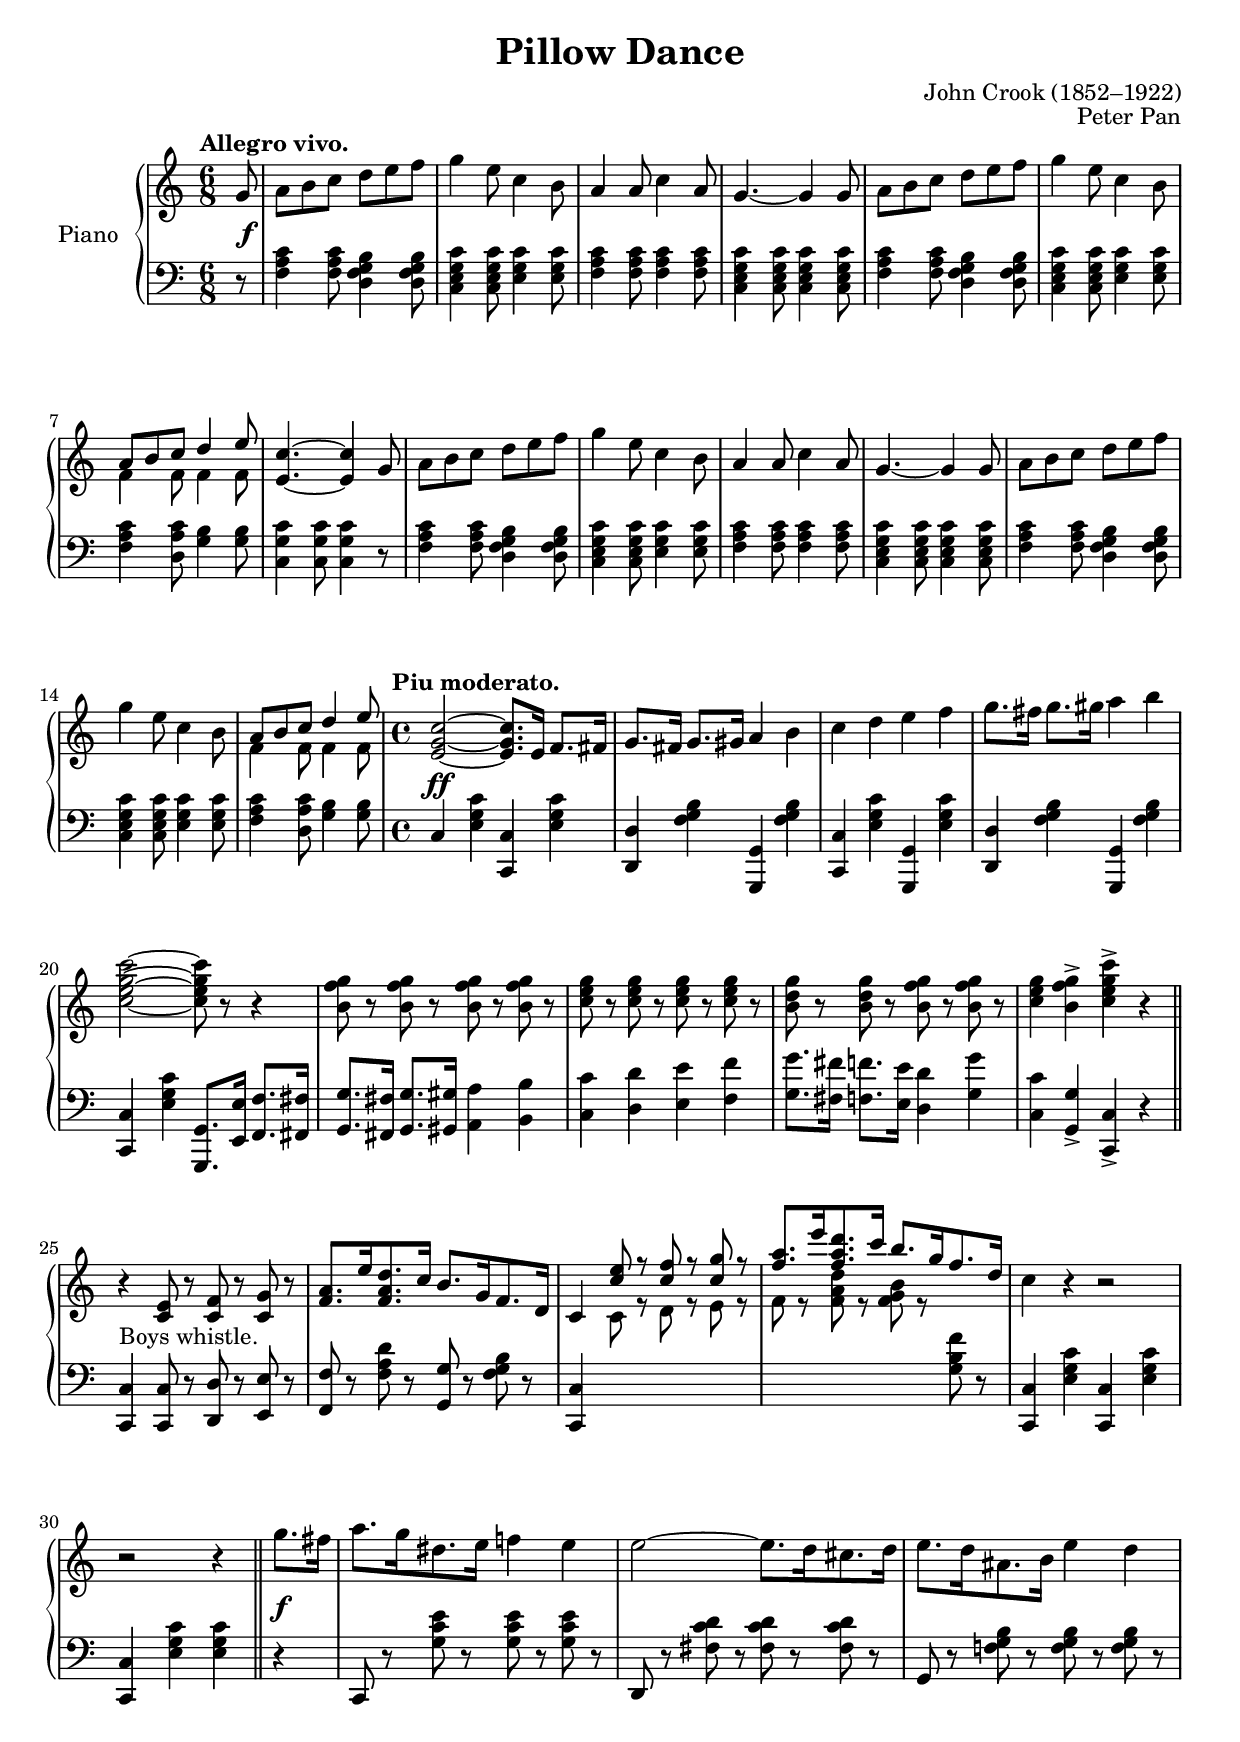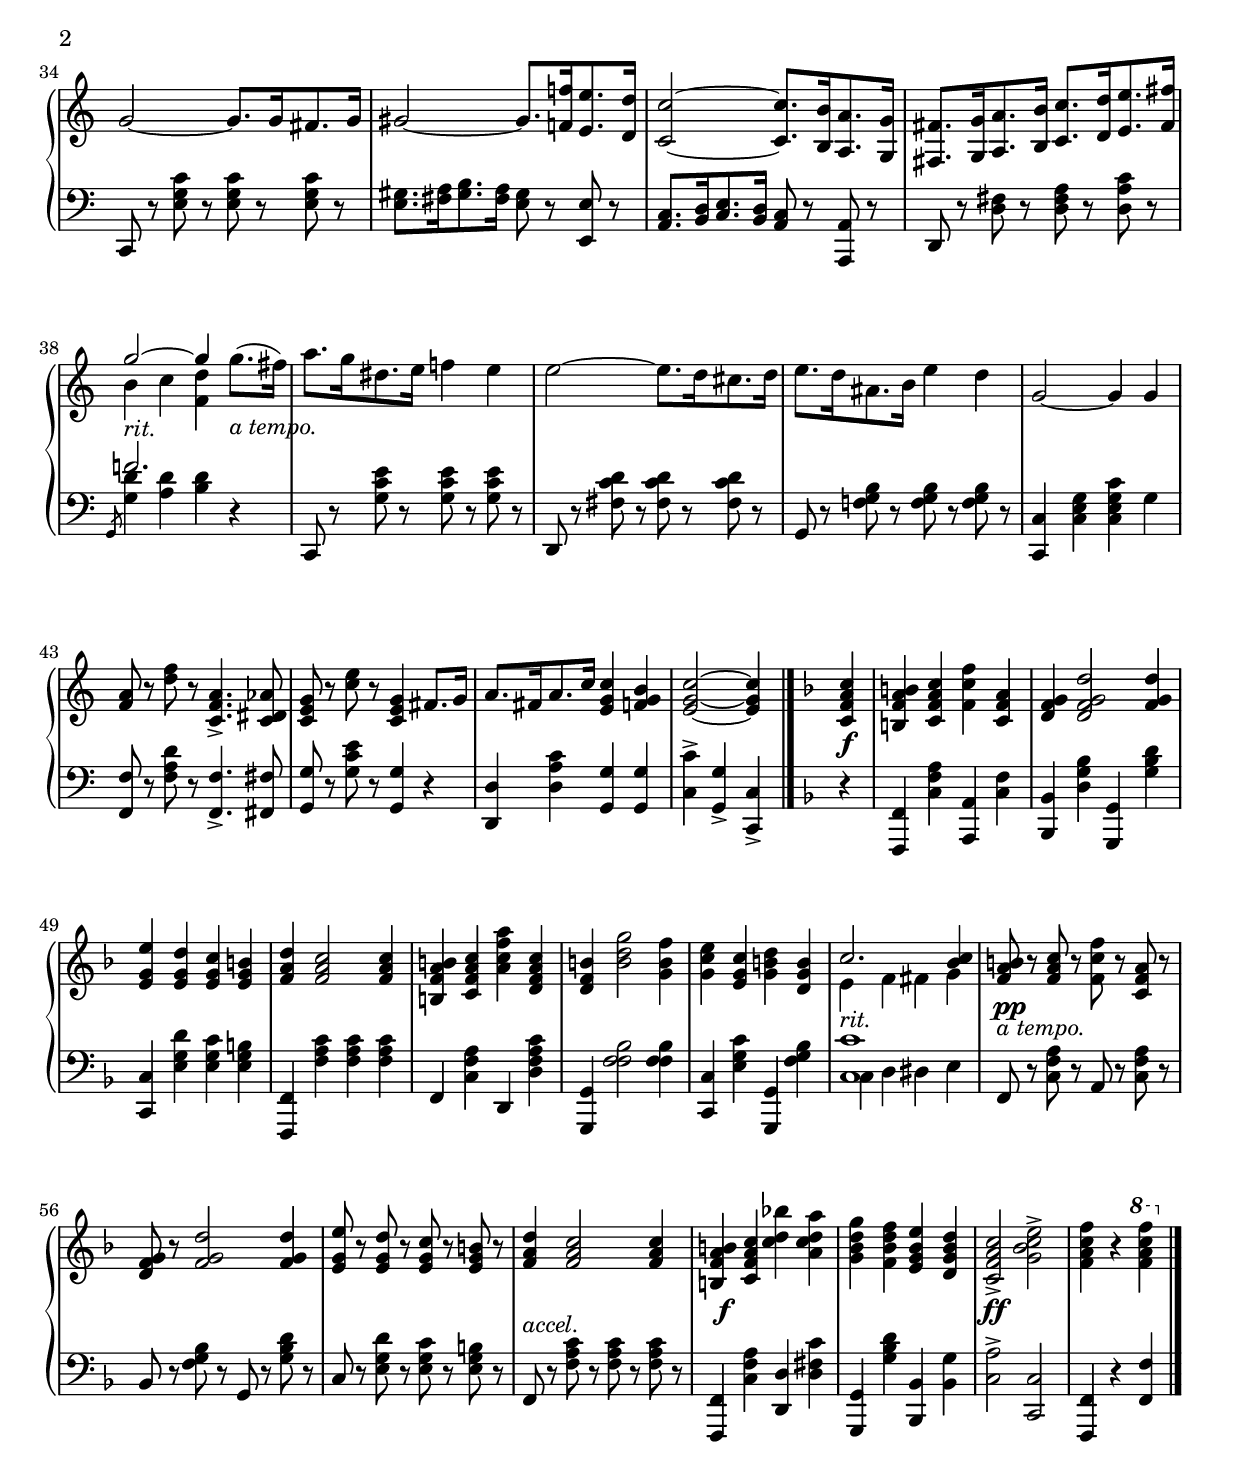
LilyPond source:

\version "2.19.52"
\language "english"
\include "Peter_Pan.ily"

\include "articulate.ly"

\header {
  title = "Pillow Dance"
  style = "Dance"
}

\tagGroup #'(midi-only score-only)


dynamicsOne = {
		s8\f	|
	s2.*15		|
}

upperOne = \relative c'' {
  \repeat unfold 2 {
						g8	|
    \repeat unfold 2 {
	a	b	c	d	e	f	|
	g4		e8	c4		b8	|
    }
    \alternative {
      {
	a4		a8	c4		a8	|
	g4.~			g4		g8	|
      }
      {
        << {
	a8	b	c	d4		e8	|
        } \\ {
	f,4		f8	f4		f8	|
        } >>
      }
    }
  }
  \alternative {
    {
	<e c'>4.~		q4		%…
    }
    {}
  }
}

lowerOne = \relative c {
  \repeat unfold 2 {
						r8	|
    \repeat unfold 2 {
	<f a c>4	q8	<d f g b>4	q8	|
	<c e g c>4	q8	<e g c>4	q8	|
    }
    \alternative {
      {
	<f a c>4	q8	q4		q8	|
	<c e g c>4	q8	q4		q8	|
      }
      {
	<f a c>4	<d a'c>8<g b>4		q8	|
      }
    }
  }
  \alternative {
    {
	<c, g' c>4	q8	q4		%…
    }
    {}
  }
}

pedalOne = {
		s8	|
	s2.*15		|
}


dynamicsTwo = {
	<>\ff
	s1*9	|
}

upperTwo = \relative c' {
	<e g c>2~			q8.	e16	f8.	fs16	|

	g8.	fs16	g8.	gs16	a4		b		|
	c		d		e		f		|
	g8.	fs16	g8.	gs16	a4		b		|
	<c, e g c>2~			q8	r	r4		|

	<b f' g>8 r	q	r	q	r	q	r	|
	<c e g>	r	q	r	q	r	q	r	|
	<b d g>	r	q	r	<b f' g> r	q	r	|
	<c e g>4	<b f' g>->	<c e g c>->	r		|
}

lowerTwo = \relative c {
	c4		<e g c>		<c c,>		<e g c>		|

	<d d,>		<f g b>		<g, g,>		<f' g b>	|
	<c c,>		<e g c>		<g, g,>		<e' g c>	|
	<d d,>		<f g b>		<g, g,>		<f' g b>	|
	<c c,>		<e g c>	<g, g,>8. <e e'>16 <f f'>8. <fs fs'>16	|

	<g g'>8. <fs fs'>16 <g g'>8. <gs gs'>16	<a a'>4	<b b'>		|
	<c c'>		<d d'>		<e e'>		<f f'>		|
	<g g'>8. <fs fs'>16 <f f'>8. <e e'>16	<d d'>4	<g g'>		|
	<c, c'>		<g g'>->	<c, c'>->	r		|
}

pedalTwo = {
	s1*9	|
}


dynamicsThree = {
  <>-\markup \upright "Boys whistle."
	s1*5	|
	s2.	%…
}

upperThree = \relative c' {
	r4		<c e>8	r	<c f>	r	<c g'>	r	|
	<f a>8.[e'16	<f, a d>8. c'16]b8.[	g16	f8.	d16]	|
	c4    \voiceOne	<c' e>8	r	<c f>	r	<c g'>	r	|
	<f a>8.[e'16	<f, a d>8. c'16]b8.[	g16	f8.	d16]	|

  \oneVoice
	c4		r		r2				|
	r2				r4		%…
}

lowerThree = \relative c {
	<c c,>4		q8	r	<d d,>	r	<e e,>	r	|
	<f f,>	r	<f a d>	r	<g g,>	r	<f g b>	r	|
	<c c,>4		%…
  \change Staff = "upper"
  \voiceTwo
			c'8	r	d	r	e	r	|
	f	r	<f a d>	r	<f g b>	r	%…
  \change Staff = "lower"
  \oneVoice
							<g, b f'>8 r	|

	<c, c,>4	<e g c>		<c c,>		<e g c>		|
	<c c,>		<e g c>		q		%…
}

pedalThree = {
	s1*5	|
	s2.	%…
}


dynamicsFour = {
	<>\f
				s4	|
	s1*7				|
	<>-\markup "rit."
	s2.			%…

	<>-\markup "a tempo."
				s4	|
	s1*7				|
	s2.			%…
}

upperFour = \relative c''' {
							g8.	fs16	|
	a8.[	g16	ds8.	e16]	f!4		e		|
	e2~				e8.[	d16	cs8.	d16]	|
	e8.[	d16	as8.	b16]	e4		d		|
	g,2~				g8.[	g16	fs8.	g16]	|

	gs2~				gs8.[ <f!f'!>16 <e e'>8. <d d'>16] |
	<c c'>2~			q8.[	<b b'>16<a a'>8.<g g'>16]|
	<fs fs'>8.[ <g g'>16 <a a'>8. <b b'>16]
					<c c'>8.[ <d d'>16 <e e'>8. <fs fs'>16]|
  << {
	g'2~				g4		%…
  } \\ {
	b,4		c		<d f,>		%…
  } >>

							g8.(	fs16)	|
	a8.[	g16	ds8.	e16]	f!4		e		|
	e2~				e8.[	d16	cs8.	d16]	|
	e8.[	d16	as8.	b16]	e4		d		|
	g,2~				g4		g		|

	<f a>8	r	<d' f>	r	<c, f a>4.->		<c ds af'>8|
	<c e g>	r	<c' e>	r	<c, e g>4	fs8.	g16	|
	a8.[	fs16	a8.	c16]	<e, g c>4	<f g b>		|
	<e g c>2~			q4		%…
}

lowerFour = \relative c, {
							r4		|
	c8	r	<g''c e>r	q	r	q	r	|
	d,	r	<fs'c'd>r	q	r	q	r	|
	g,	r	<f'!g b>r	q	r	q	r	|
	c,	r	<e'g c>	r	q	r	q	r	|

	<e gs>8.[ <fs a>16 <gs b>8. <fs a>16] <e gs>8 r	<e e,>	r	|
	<a, c>8.[ <b d>16 <c e>8. <b d>16] <a c>8 r	<a a,>	r	|
	d,8	r	<d' fs>	r	<d fs a>r	<d a' c>r	|
	\slashedGrace g,8
  << {
	f''!2.						%…
  } \\ {
	<g, d'>4	<a d>		<b d>		%…
  } >>

							r4		|
	c,,8	r	<g''c e>r	q	r	q	r	|
	d,	r	<fs'c'd>r	q	r	q	r	|
	g,	r	<f'!g b>r	q	r	q	r	|
	<c c,>4		<c e g>		<c e g c>	g'		|

	<f f,>8	r	<f a d>	r	<f f,>4.->		<fs fs,>8|
	<g g,>	r	<g c e>	r	<g g,>4		r		|
	<d d,>		<d a' c>	<g g,>		q		|
	<c c,>->	<g g,>->	<c, c,>->	%…
}

pedalFour = {
				s4	|
	s1*15				|
	s2.			%…
}


dynamicsFive = {
	<>\f
				s4	|
	s1*7				|
	<>-\markup "rit."
	s1				|

	<>\pp-\markup "a tempo."
	s1*3				|
	<>-\markup "accel."
	s1				|

	<>\f
	s1*2				|
	<>\ff
	s1				|
	s2.			%…
}

upperFive = \relative c' {
							<c f a c>4	|
	<b f' a b>	<c f a c>	<f c' f>	<c f a>		|
	<d f g>		<d f g d'>2			<f g d'>4	|
	<e g e'>	<e g d'>	<e g c>		<e g b>		|
	<f a d>		<f a c>2			q4		|

	<b, f' a b>	<c f a c>	<a' c f a>	<d, f a c>	|
	<d f b>		<b' d g>2			<g b f'>4	|
	<g c e>		<e g c>		<g b d>		<d g b>		|
  << {
	c'2.						<bf c>4		|
  } \\ {
	e,4		f		fs		g		|
  } >>

	<f a b>8r	<f a c>	r	<f c'f>	r	<c f a>	r	|
	<d f g>	r	<f g d'>2			q4		|
	<e g e'>8 r	<e g d'>r	<e g c>	r	<e g b>	r	|
	<f a d>4	<f a c>2			q4		|

	<b, f' a b>	<c f a c>	<c' d bf'!>	<a c d a'>	|
	<g bf d g>	<f bf d f>	<e g bf e>	<d g bf d>	|
	<c f a c>2->			<g' bf c e>->			|
	<f a c f>4	r		%…
  \ottava #1
  \set Staff.ottavation = #"8"
					<f' a c f>	%…
  \ottava #0
}

lowerFive = \relative c, {
							r4		|
	<f f,>		<c' f a>	<a a,>		<c f>		|
	<bf bf,>	<d g bf>	<g, g,>		<g' bf d>	|
	<c, c,>		<e g d'>	<e g c>		<e g b>		|
	<f, f,>		<f' a c>	q		q		|

	f,		<c' f a>	d,		<d' f a c>	|
	<g, g,>		<f' f bf>2			q4		|
	<c c,>		<e g c>		<g, g,>		<f' g bf>	|
  << {
	<c c'>1								|
  } \\ {
	c4		d		ds		e		|
  } >>

	f,8	r	<c'f a>	r	a	r	q	r	|
	bf	r	<f'g bf>r	g,	r	<g'bf d>r	|
	c,	r	<e g d'>r	<e g c>	r	<e g b>	r	|
	f,	r	<f'a c>	r	q	r	q	r	|

	<f, f,>4	<c' f a>	<d d,>		<d fs c'>	|
	<g, g,>		<g' bf d>	<bf, bf,>	<bf g'>		|
	<c a'>2->			<c c,>				|
	<f, f,>4	r		<f f'>		%…
}

pedalFive = {
				s4	|
	s1*15				|
	s2.			%…
}


dynamics = {
  \set Score.tempoHideNote = ##t

  \time 6/8
  \tempo "Allegro vivo." 4 = 140

  \partial 8
  \dynamicsOne

  \time 4/4
  \tempo "Piu moderato." 4 = 132
  \dynamicsTwo
  \bar "||"

  \dynamicsThree
  \bar "||"

  % \partial 4
  \dynamicsFour
  \bar "|."

  % \partial 4
  \dynamicsFive
  \bar "|."
}

upper = {
  \clef treble

  \key c \major
  \upperOne

  \upperTwo

  \upperThree

  \upperFour

  \key f \major
  \upperFive
}

lower = {
  \clef bass

  \key c \major
  \lowerOne

  \lowerTwo

  \lowerThree

  \lowerFour

  \key f \major
  \lowerFive
}

pedal = {
  \pedalOne
  \pedalTwo
  \pedalThree
  \pedalFour
  \pedalFive
}

\score {
  \new PianoStaff
    \with {
      instrumentName = #"Piano"
    }
  \keepWithTag #'score-only
  <<
    \new Staff = "upper" \upper
    \new Dynamics = "dynamics" \dynamics
    \new Staff = "lower" \lower
    \new Dynamics = "pedal" \pedal
  >>
  \layout {}
}

\score {
  \new PianoStaff
    \with {
      midiInstrument = #"acoustic grand"
    }
  \keepWithTag #'midi-only
  <<
    \new Staff = "upper"
    % \articulate
    \unfoldRepeats
    <<
      \upper
      \dynamics
      \pedal
    >>
    \new Staff = "lower"
    % \articulate
    \unfoldRepeats
    <<
      \lower
      \dynamics
      \pedal
    >>
  >>
  \midi {}
  % \layout {}
}

